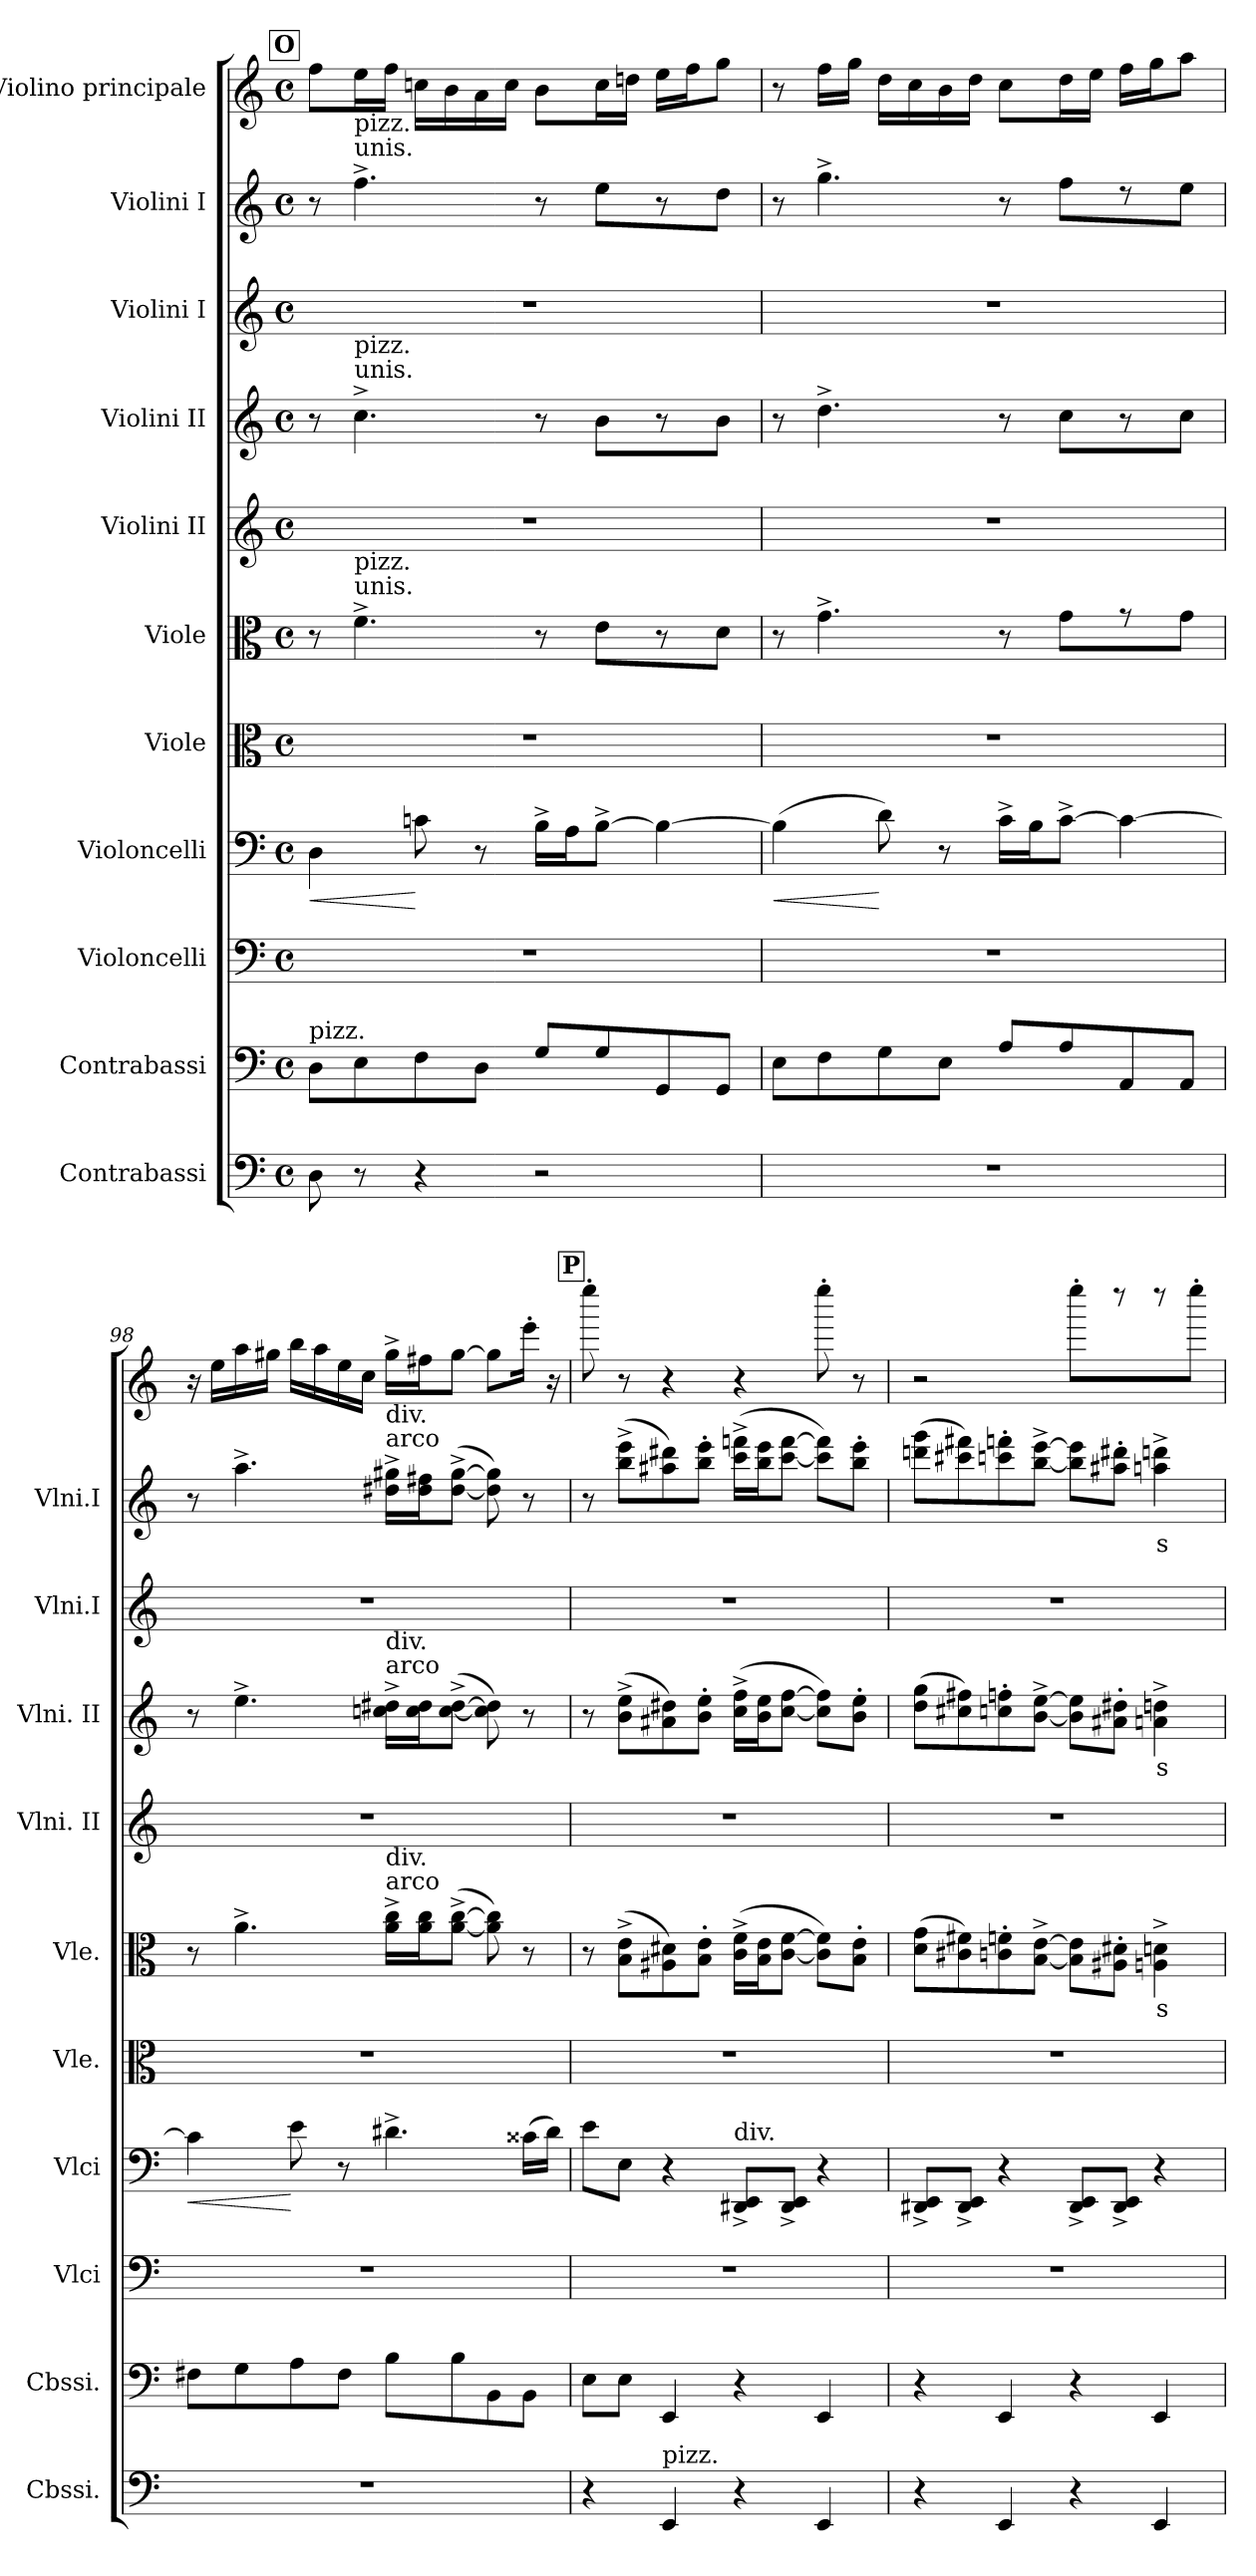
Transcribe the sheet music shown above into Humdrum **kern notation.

**kern	**kern	**kern	**kern	**dynam	**kern	**kern	**text	**kern	**kern	**text	**kern	**kern	**text	**kern
*part11	*part10	*part9	*part8	*part8	*part7	*part6	*part6	*part5	*part4	*part4	*part3	*part2	*part2	*part1
*staff11	*staff10	*staff9	*staff8	*staff8	*staff7	*staff6	*staff6	*staff5	*staff4	*staff4	*staff3	*staff2	*staff2	*staff1
*I"Contrabassi	*I"Contrabassi	*I"Violoncelli	*I"Violoncelli	*	*I"Viole	*I"Viole	*	*I"Violini II	*I"Violini II	*	*I"Violini I	*I"Violini I	*	*I"Violino principale
*I'Cbssi.	*I'Cbssi.	*I'Vlci	*I'Vlci	*	*I'Vle.	*I'Vle.	*	*I'Vlni. II	*I'Vlni. II	*	*I'Vlni.I	*I'Vlni.I	*	*
!!LO:PB:g=z
*clefF4	*clefF4	*clefF4	*clefF4	*	*clefC3	*clefC3	*	*clefG2	*clefG2	*	*clefG2	*clefG2	*	*clefG2
*ITrd7c12	*ITrd7c12	*	*	*	*	*	*	*	*	*	*	*	*	*
*k[]	*k[]	*k[]	*k[]	*	*k[]	*k[]	*	*k[]	*k[]	*	*k[]	*k[]	*	*k[]
*M4/4	*M4/4	*M4/4	*M4/4	*	*M4/4	*M4/4	*	*M4/4	*M4/4	*	*M4/4	*M4/4	*	*M4/4
*met(c)	*met(c)	*met(c)	*met(c)	*	*met(c)	*met(c)	*	*met(c)	*met(c)	*	*met(c)	*met(c)	*	*met(c)
*MM112	*MM112	*MM112	*MM112	*	*MM112	*MM112	*	*MM112	*MM112	*	*MM112	*MM112	*	*MM112
!!LO:REH:place=s1:a:B:fs=14:t=O
=96	=96	=96	=96	=96	=96	=96	=96	=96	=96	=96	=96	=96	=96	=96
!	!LO:TX:a:t=pizz.	!	!	!	!	!	!	!	!	!	!	!	!	!
!	!	!	!	!LO:HP:b	!	!	!	!	!	!	!	!	!	!
8DD\	8DD\L	1r	4D\	<	1r	8r	.	1r	8r	.	1r	8r	.	8ff\L
!	!	!	!	!	!	!	!	!	!	!	!	!LO:TX:a:t=unis.	!	!
!	!	!	!	!	!	!	!	!	!	!	!	!LO:TX:a:t=pizz.	!	!
!	!	!	!	!	!	!	!	!	!LO:TX:a:t=unis.	!	!	!	!	!
!	!	!	!	!	!	!	!	!	!LO:TX:a:t=pizz.	!	!	!	!	!
!	!	!	!	!	!	!LO:TX:a:t=unis.	!	!	!	!	!	!	!	!
!	!	!	!	!	!	!LO:TX:a:t=pizz.	!	!	!	!	!	!	!	!
8r	8EE\	.	.	.	.	4.f^\	.	.	4.cc^\	.	.	4.ff^\	.	16ee\L
.	.	.	.	.	.	.	.	.	.	.	.	.	.	16ff\JJ
4r	8FF\	.	8cn\	[	.	.	.	.	.	.	.	.	.	16ccn\LL
.	.	.	.	.	.	.	.	.	.	.	.	.	.	16b\
.	8DD\J	.	8r	.	.	.	.	.	.	.	.	.	.	16a\
.	.	.	.	.	.	.	.	.	.	.	.	.	.	16cc\JJ
2r	8GG/L	.	16B^\LL	.	.	8r	.	.	8r	.	.	8r	.	8b\L
.	.	.	16A\J	.	.	.	.	.	.	.	.	.	.	.
.	8GG/	.	[8B^\J	.	.	8e\L	.	.	8b\L	.	.	8ee\L	.	16cc\L
.	.	.	.	.	.	.	.	.	.	.	.	.	.	16ddn\JJ
.	8GGG/	.	4B\_	.	.	8r	.	.	8r	.	.	8r	.	16ee\LL
.	.	.	.	.	.	.	.	.	.	.	.	.	.	16ff\J
.	8GGG/J	.	.	.	.	8d\J	.	.	8b\J	.	.	8dd\J	.	8gg\J
=97	=97	=97	=97	=97	=97	=97	=97	=97	=97	=97	=97	=97	=97	=97
!	!	!	!	!LO:HP:b	!	!	!	!	!	!	!	!	!	!
1r	8EE\L	1r	(>4B\]	<	1r	8r	.	1r	8r	.	1r	8r	.	8r
.	8FF\	.	.	.	.	4.g^\	.	.	4.dd^\	.	.	4.gg^\	.	16ff\LL
.	.	.	.	.	.	.	.	.	.	.	.	.	.	16gg\JJ
.	8GG\	.	8d\)	[	.	.	.	.	.	.	.	.	.	16dd\LL
.	.	.	.	.	.	.	.	.	.	.	.	.	.	16cc\
.	8EE\J	.	8r	.	.	.	.	.	.	.	.	.	.	16b\
.	.	.	.	.	.	.	.	.	.	.	.	.	.	16dd\JJ
.	8AA/L	.	16c^\LL	.	.	8r	.	.	8r	.	.	8r	.	8cc\L
.	.	.	16B\J	.	.	.	.	.	.	.	.	.	.	.
.	8AA/	.	[8c^\J	.	.	8g\L	.	.	8cc\L	.	.	8ff\L	.	16dd\L
.	.	.	.	.	.	.	.	.	.	.	.	.	.	16ee\JJ
.	8AAA/	.	4c\_	.	.	8r	.	.	8r	.	.	8r	.	16ff\LL
.	.	.	.	.	.	.	.	.	.	.	.	.	.	16gg\J
.	8AAA/J	.	.	.	.	8g\J	.	.	8cc\J	.	.	8ee\J	.	8aa\J
=98	=98	=98	=98	=98	=98	=98	=98	=98	=98	=98	=98	=98	=98	=98
!	!	!	!	!LO:HP:b	!	!	!	!	!	!	!	!	!	!
1r	8FF#X\L	1r	4c\]	<	1r	8r	.	1r	8r	.	1r	8r	.	16r
.	.	.	.	.	.	.	.	.	.	.	.	.	.	16ee\LL
.	8GG\	.	.	.	.	4.a^\	.	.	4.ee^\	.	.	4.aa^\	.	16aa\
.	.	.	.	.	.	.	.	.	.	.	.	.	.	16gg#X\JJ
.	8AA\	.	8e\	[	.	.	.	.	.	.	.	.	.	16bb\LL
.	.	.	.	.	.	.	.	.	.	.	.	.	.	16aa\
.	8FF#\J	.	8r	.	.	.	.	.	.	.	.	.	.	16ee\
.	.	.	.	.	.	.	.	.	.	.	.	.	.	16cc\JJ
!	!	!	!	!	!	!	!	!	!	!	!	!LO:TX:a:t=arco	!	!
!	!	!	!	!	!	!	!	!	!	!	!	!LO:TX:a:t=div.	!	!
!	!	!	!	!	!	!	!	!	!LO:TX:a:t=arco	!	!	!	!	!
!	!	!	!	!	!	!	!	!	!LO:TX:a:t=div.	!	!	!	!	!
!	!	!	!	!	!	!LO:TX:a:t=arco	!	!	!	!	!	!	!	!
!	!	!	!	!	!	!LO:TX:a:t=div.	!	!	!	!	!	!	!	!
.	8BB\L	.	4.d#X^\	.	.	16a\^ 16cc\^LL	.	.	16ccn\^ 16dd#X\^LL	.	.	16dd#X\^ 16gg#X\^LL	.	16gg#^\LL
.	.	.	.	.	.	16a\ 16cc\J	.	.	16cc\ 16dd#\J	.	.	16dd#\ 16ff#X\J	.	16ff#X\J
.	8BB\	.	.	.	.	(<[8a\^ [8cc\^J	.	.	(<[8cc\^ [8dd#\^J	.	.	(<[8dd#\^ [8gg#\^J	.	[8gg#\J
.	8BBB\	.	.	.	.	8a\] 8cc\])	.	.	8cc\] 8dd#\])	.	.	8dd#\] 8gg#\])	.	8gg#\L]
.	8BBB\J	.	(>16c##X\LL	.	.	8r	.	.	8r	.	.	8r	.	16eee'\Jk
.	.	.	16d#\JJ)	.	.	.	.	.	.	.	.	.	.	16r
!!LO:LB:g=z
!!LO:REH:place=s1:a:B:fs=14:t=P
=99	=99	=99	=99	=99	=99	=99	=99	=99	=99	=99	=99	=99	=99	=99
4r	8EE\L	1r	8e\L	.	1r	8r	.	1r	8r	.	1r	8r	.	8eeee'\
.	8EE\J	.	8E\J	.	.	(>8B\^ 8e\^L	.	.	(>8b\^ 8ee\^L	.	.	(>8bb\^ 8eee\^L	.	8r
!LO:TX:a:t=pizz.	!	!	!	!	!	!	!	!	!	!	!	!	!	!
4EEE/	4EEE/	.	4r	.	.	8A#X\ 8d#X\)	.	.	8a#X\ 8dd#X\)	.	.	8aa#X\ 8ddd#X\)	.	4r
.	.	.	.	.	.	8B\' 8e\'J	.	.	8b\' 8ee\'J	.	.	8bb\' 8eee\'J	.	.
!	!	!	!LO:TX:a:t=div.	!	!	!	!	!	!	!	!	!	!	!
4r	4r	.	8DD#X/^ 8EE/^L	.	.	(>16c\^ 16f\^LL	.	.	(>16cc\^ 16ff\^LL	.	.	(>16ccc\^ 16fffn\^LL	.	4r
.	.	.	.	.	.	16B\ 16e\J	.	.	16b\ 16ee\J	.	.	16bb\ 16eee\J	.	.
.	.	.	8DD#/^ 8EE/^J	.	.	[8c\ [8f\J	.	.	[8cc\ [8ff\J	.	.	[8ccc\ [8fff\J	.	.
4EEE/	4EEE/	.	4r	.	.	8c\] 8f\]L)	.	.	8cc\] 8ff\]L)	.	.	8ccc\] 8fff\]L)	.	8eeee'\
.	.	.	.	.	.	8B\' 8e\'J	.	.	8b\' 8ee\'J	.	.	8bb\' 8eee\'J	.	8r
=100	=100	=100	=100	=100	=100	=100	=100	=100	=100	=100	=100	=100	=100	=100
4r	4r	1r	8DD#X/^ 8EE/^L	.	1r	(>8d\ 8g\L	.	1r	(>8dd\ 8gg\L	.	1r	(>8dddn\ 8ggg\L	.	2r
.	.	.	8DD#/^ 8EE/^J	.	.	8c#X\ 8f#X\)	.	.	8cc#X\ 8ff#X\)	.	.	8ccc#X\ 8fff#X\)	.	.
4EEE/	4EEE/	.	4r	.	.	8cn\' 8fn\'	.	.	8ccn\' 8ffn\'	.	.	8cccn\' 8fffn\'	.	.
.	.	.	.	.	.	[8B\^ [8e\^J	.	.	[8b\^ [8ee\^J	.	.	[8bb\^ [8eee\^J	.	.
4r	4r	.	8DD#/^ 8EE/^L	.	.	8B\] 8e\]L	.	.	8b\] 8ee\]L	.	.	8bb\] 8eee\]L	.	8eeee'\L
.	.	.	8DD#/^ 8EE/^J	.	.	8A#X\' 8d#X\'J	.	.	8a#X\' 8dd#X\'J	.	.	8aa#X\' 8ddd#X\'J	.	8r
!	!	!	!	!	!	!	!LO:LY:b	!	!	!LO:LY:b	!	!	!LO:LY:b	!
4EEE/	4EEE/	.	4r	.	.	4An\^ 4dn\^	s-	.	4an\^ 4ddn\^	s-	.	4aan\^ 4dddn\^	s-	8r
.	.	.	.	.	.	.	.	.	.	.	.	.	.	8eeee'\J
=	=	=	=	=	=	=	=	=	=	=	=	=	=	=
*-	*-	*-	*-	*-	*-	*-	*-	*-	*-	*-	*-	*-	*-	*-
